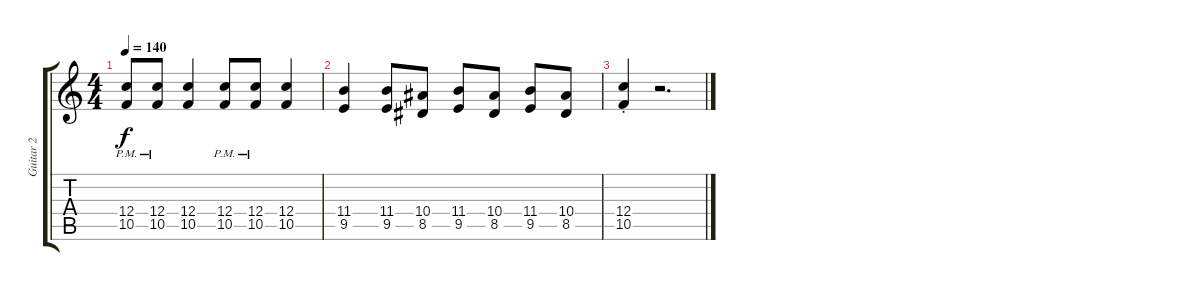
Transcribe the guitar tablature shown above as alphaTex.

\track ("Guitar 2" "Guitar 2") {instrument distortionguitar}
\staff {score tabs}
\tuning (D4 A3 F3 C3 G2 D2) {hide}
\ts (4 4)
\tempo 140
\clef g2
\ks c
(12.4{pm} 10.5{pm}).8{dy f} (12.4{pm} 10.5{pm}).8 (12.4 10.5).4 (12.4{pm} 10.5{pm}).8 (12.4{pm} 10.5{pm}).8 (12.4 10.5).4 |
(11.4 9.5).4 (11.4 9.5).8 (10.4 8.5).8 (11.4 9.5).8 (10.4 8.5).8 (11.4 9.5).8 (10.4 8.5).8 |
(12.4{st} 10.5{st}).4 r.2{d}
